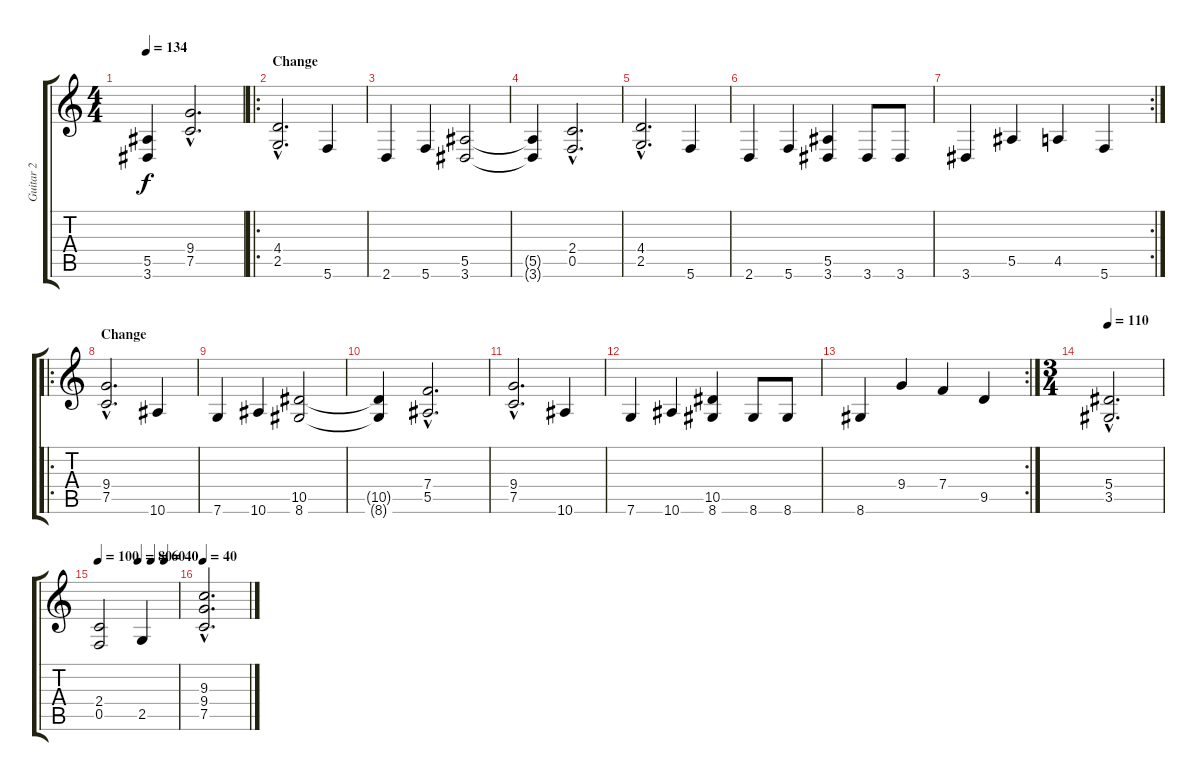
\track ("Guitar 2" "Guitar 2") {instrument distortionguitar}
\staff {score tabs}
\tuning (C4 G3 Eb3 Bb2 F2 C2) {hide}
\ts (4 4)
\tempo 134
\clef g2
\ks c
(5.5{t} 3.6{t}).4{dy f} (9.4{hac} 7.5{hac}).2{d} |
\ro
\section ("" "Change")
(4.4{hac} 2.5{hac}).2{d} 5.6.4 |
2.6.4 5.6.4 (5.5 3.6).2 |
(5.5{t} 3.6{t}).4 (2.4{hac} 0.5{hac}).2{d} |
(4.4{hac} 2.5{hac}).2{d} 5.6.4 |
2.6.4 5.6.4 (5.5 3.6).4 3.6.8 3.6.8 |
\rc 2
3.6.4 5.5.4 4.5.4 5.6.4 |
\ro
\section ("" "Change")
(9.4{hac} 7.5{hac}).2{d} 10.6.4 |
7.6.4 10.6.4 (10.5 8.6).2 |
(10.5{t} 8.6{t}).4 (7.4{hac} 5.5{hac}).2{d} |
(9.4{hac} 7.5{hac}).2{d} 10.6.4 |
7.6.4 10.6.4 (10.5 8.6).4 8.6.8 8.6.8 |
\rc 2
8.6.4 9.4.4 7.4.4 9.5.4 |
\ts (3 4)
\tempo 110
(5.4{hac} 3.5{hac}).2{d} |
\tempo 100
\tempo (80 0.5)
\tempo (60 0.6666666666666666)
\tempo (40 0.8333333333333334)
(2.4 0.5).2 2.5.4 |
\tempo 40
(9.3{hac} 9.4{hac} 7.5{hac}).2{d}
